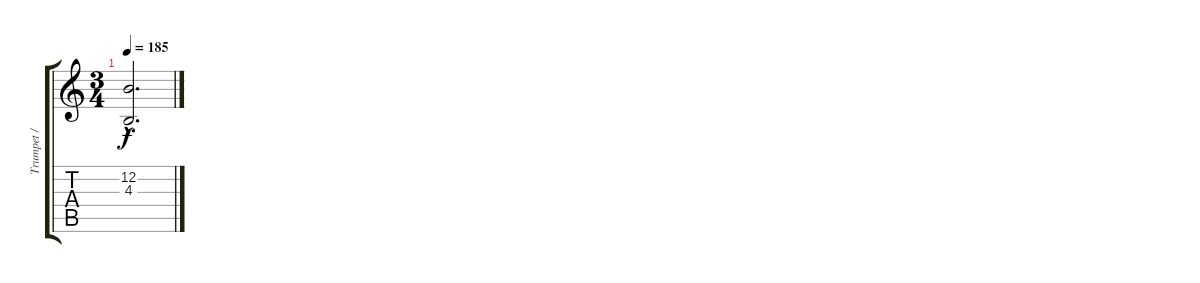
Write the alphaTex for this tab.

\track ("Trumpet / Harpsichord" "Trumpet / ") {instrument trumpet}
\staff {score tabs}
\tuning (E4 B3 G3 D3 A2 E2) {hide}
\ts (3 4)
\tempo 185
\clef g2
\ks c
(12.2{hac} 4.3{hac}).2{d dy f}
